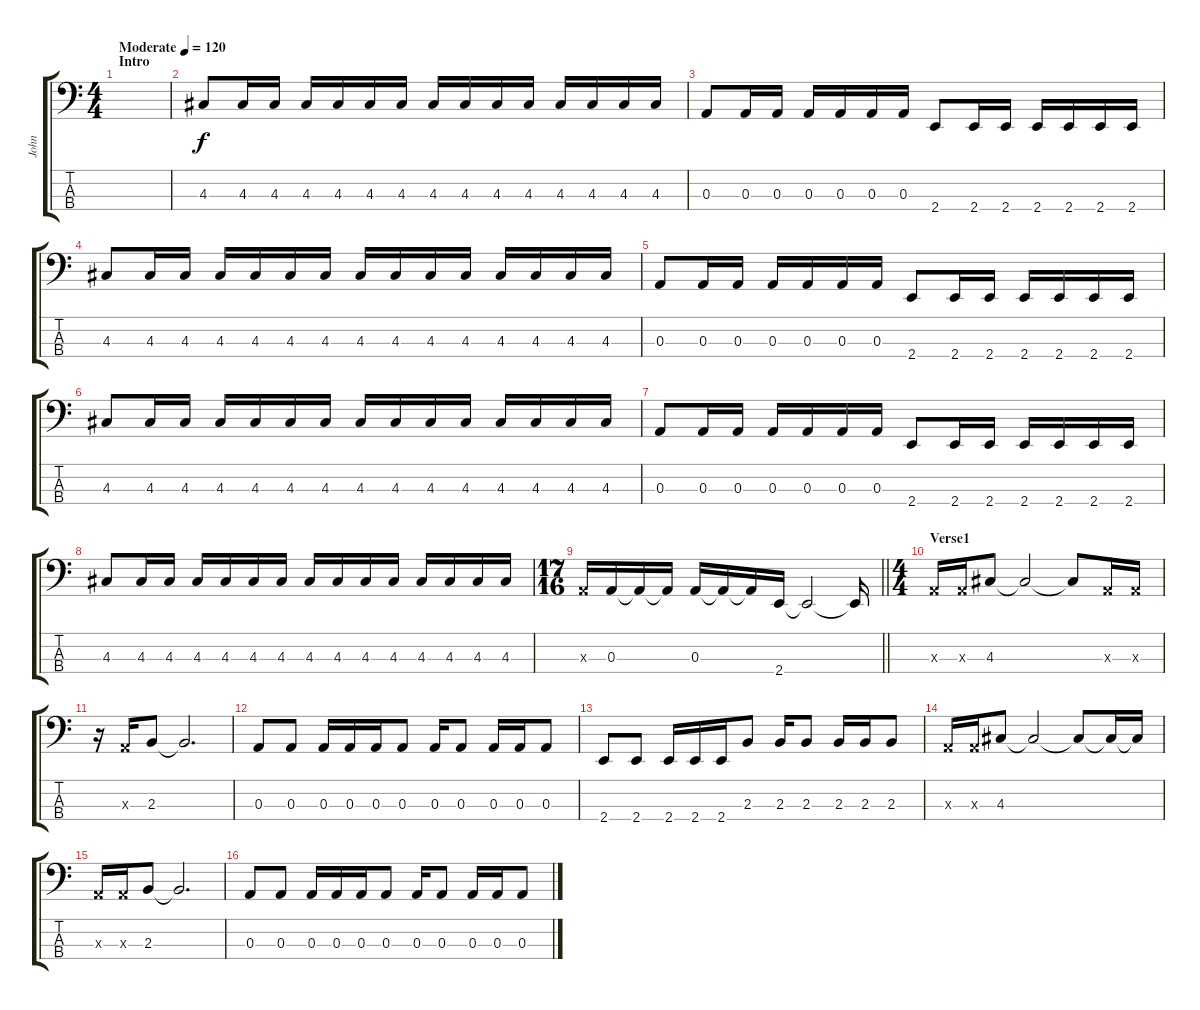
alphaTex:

\track ("John" "John") {instrument electricbasspick}
\staff {score tabs}
\tuning (G2 D2 A1 D1) {hide}
\ts (4 4)
\section ("" "Intro")
\tempo (120 "Moderate")
\clef f4
\ks c
|
4.3.8 4.3.16 4.3.16 4.3.16 4.3.16 4.3.16 4.3.16 4.3.16 4.3.16 4.3.16 4.3.16 4.3.16 4.3.16 4.3.16 4.3.16 |
0.3.8 0.3.16 0.3.16 0.3.16 0.3.16 0.3.16 0.3.16 2.4.8 2.4.16 2.4.16 2.4.16 2.4.16 2.4.16 2.4.16 |
4.3.8 4.3.16 4.3.16 4.3.16 4.3.16 4.3.16 4.3.16 4.3.16 4.3.16 4.3.16 4.3.16 4.3.16 4.3.16 4.3.16 4.3.16 |
0.3.8 0.3.16 0.3.16 0.3.16 0.3.16 0.3.16 0.3.16 2.4.8 2.4.16 2.4.16 2.4.16 2.4.16 2.4.16 2.4.16 |
4.3.8 4.3.16 4.3.16 4.3.16 4.3.16 4.3.16 4.3.16 4.3.16 4.3.16 4.3.16 4.3.16 4.3.16 4.3.16 4.3.16 4.3.16 |
0.3.8 0.3.16 0.3.16 0.3.16 0.3.16 0.3.16 0.3.16 2.4.8 2.4.16 2.4.16 2.4.16 2.4.16 2.4.16 2.4.16 |
4.3.8 4.3.16 4.3.16 4.3.16 4.3.16 4.3.16 4.3.16 4.3.16 4.3.16 4.3.16 4.3.16 4.3.16 4.3.16 4.3.16 4.3.16 |
\ts (17 16)
\barLineRight lightlight
0.3{x}.16 0.3.16 0.3{t}.16 0.3{t}.16 0.3.16 0.3{t}.16 0.3{t}.16 2.4.16 2.4{t}.2 2.4{t}.16 |
\ts (4 4)
\section ("" "Verse1")
0.3{x}.16 0.3{x}.16 4.3.8 4.3{t}.2 4.3{t}.8 0.3{x}.16 0.3{x}.16 |
r.16 0.3{x}.16 2.3.8 2.3{t}.2{d} |
0.3.8 0.3.8 0.3.16 0.3.16 0.3.16 0.3.8 0.3.16 0.3.8 0.3.16 0.3.16 0.3.8 |
2.4.8 2.4.8 2.4.16 2.4.16 2.4.16 2.3.8 2.3.16 2.3.8 2.3.16 2.3.16 2.3.8 |
0.3{x}.16 0.3{x}.16 4.3.8 4.3{t}.2 4.3{t}.8 4.3{t}.16 4.3{t}.16 |
0.3{x}.16 0.3{x}.16 2.3.8 2.3{t}.2{d} |
0.3.8 0.3.8 0.3.16 0.3.16 0.3.16 0.3.8 0.3.16 0.3.8 0.3.16 0.3.16 0.3.8
